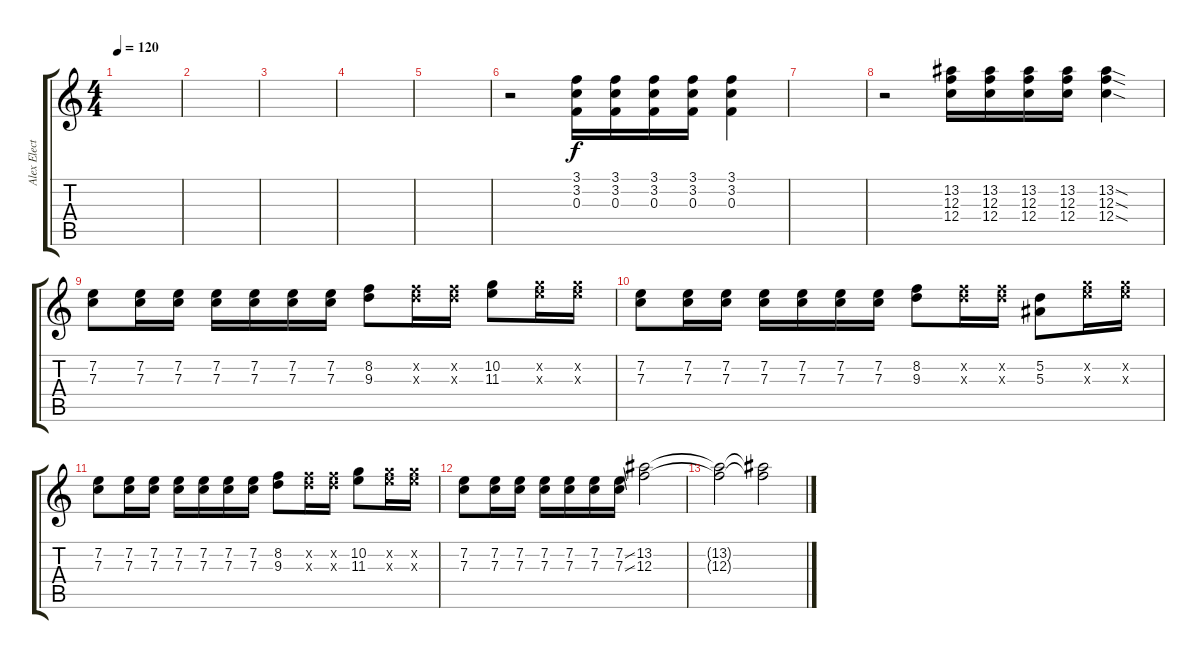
\track ("Alex Electric 2 (Whole Step Down)" "Alex Elect") {instrument overdrivenguitar}
\staff {score tabs}
\tuning (D4 A3 F3 C3 G2 D2) {hide}
\ts (4 4)
\tempo 120
\clef g2
\ks c
|
|
|
|
|
r.2 (3.1 3.2 0.3).16 (3.1 3.2 0.3).16 (3.1 3.2 0.3).16 (3.1 3.2 0.3).16 (3.1 3.2 0.3).4 |
|
r.2 (13.2 12.3 12.4).16 (13.2 12.3 12.4).16 (13.2 12.3 12.4).16 (13.2 12.3 12.4).16 (13.2{sod} 12.3{sod} 12.4{sod}).4 |
(7.2 7.3).8 (7.2 7.3).16 (7.2 7.3).16 (7.2 7.3).16 (7.2 7.3).16 (7.2 7.3).16 (7.2 7.3).16 (8.2 9.3).8 (8.2{x} 9.3{x}).16 (8.2{x} 9.3{x}).16 (10.2 11.3).8 (10.2{x} 11.3{x}).16 (10.2{x} 11.3{x}).16 |
(7.2 7.3).8 (7.2 7.3).16 (7.2 7.3).16 (7.2 7.3).16 (7.2 7.3).16 (7.2 7.3).16 (7.2 7.3).16 (8.2 9.3).8 (8.2{x} 9.3{x}).16 (8.2{x} 9.3{x}).16 (5.2 5.3).8 (10.2{x} 11.3{x}).16 (10.2{x} 11.3{x}).16 |
(7.2 7.3).8 (7.2 7.3).16 (7.2 7.3).16 (7.2 7.3).16 (7.2 7.3).16 (7.2 7.3).16 (7.2 7.3).16 (8.2 9.3).8 (8.2{x} 9.3{x}).16 (8.2{x} 9.3{x}).16 (10.2 11.3).8 (10.2{x} 11.3{x}).16 (10.2{x} 11.3{x}).16 |
(7.2 7.3).8 (7.2 7.3).16 (7.2 7.3).16 (7.2 7.3).16 (7.2 7.3).16 (7.2 7.3).16 (7.2{ss} 7.3{ss}).16 (13.2 12.3).2 |
(13.2{t} 12.3{t}).2 (13.2{t} 12.3{t}).2
